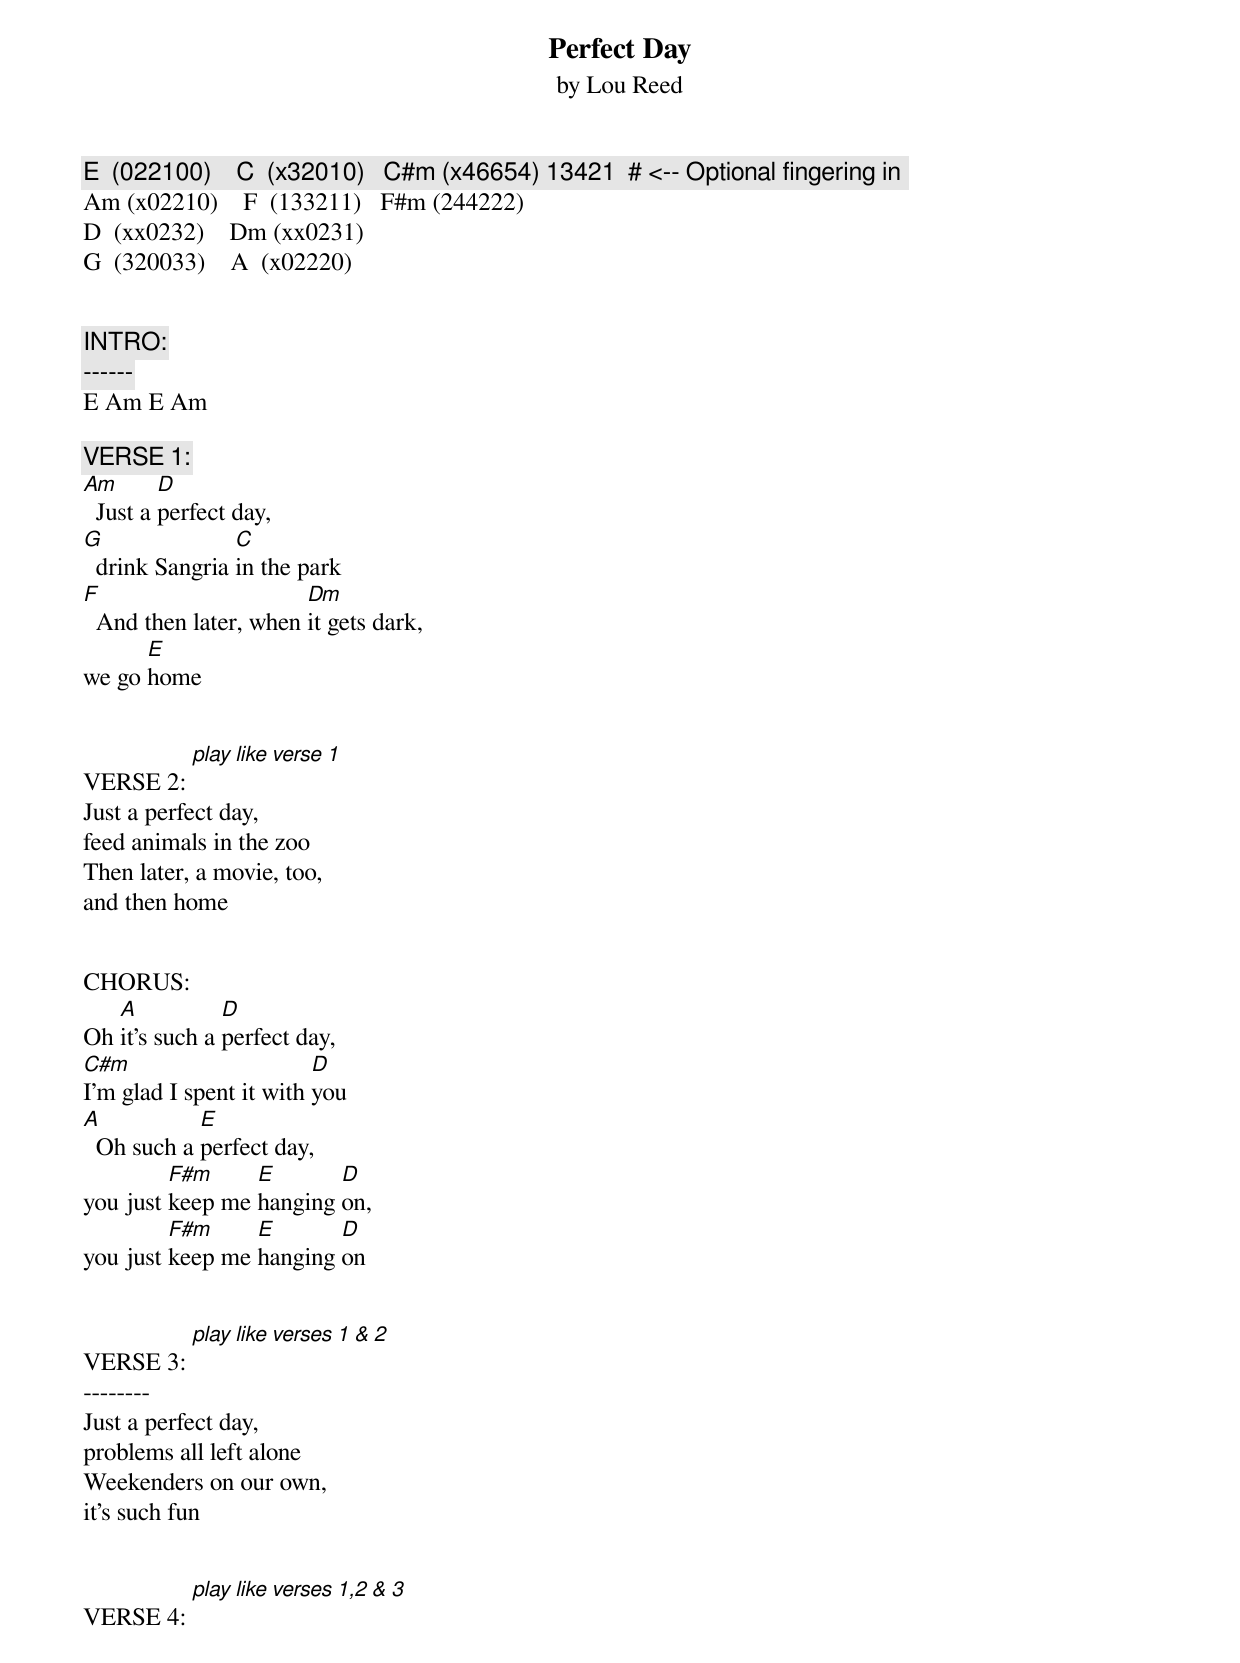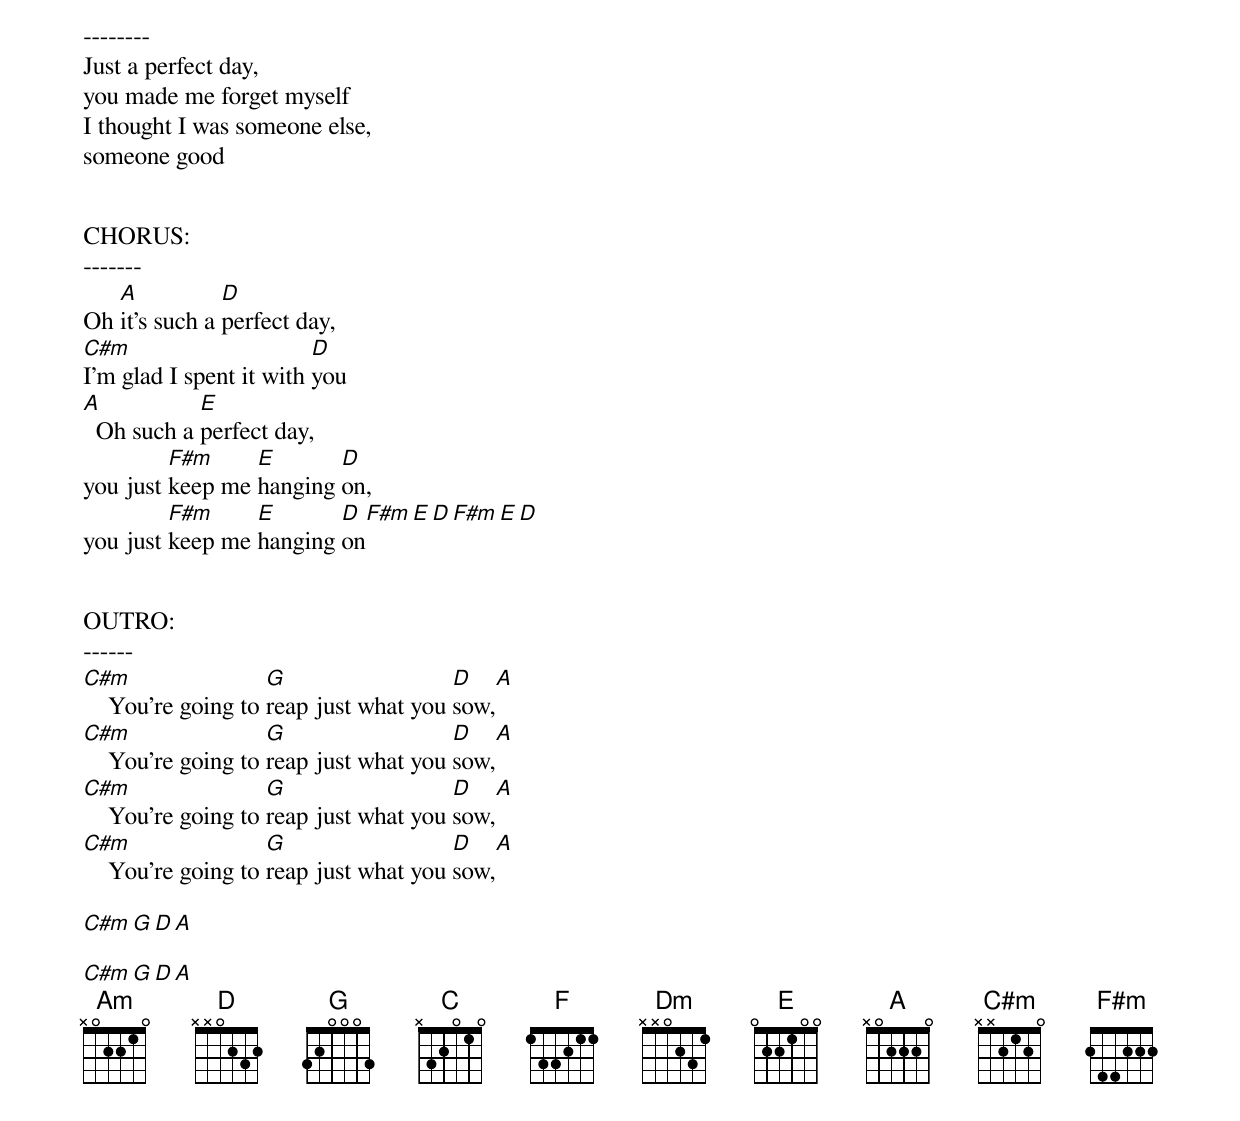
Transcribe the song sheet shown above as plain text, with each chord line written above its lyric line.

Perfect Day
by Lou Reed

E  (022100)    C  (x32010)   C#m (x46654) [13421]  # <-- Optional fingering in []
Am (x02210)    F  (133211)   F#m (244222)
D  (xx0232)    Dm (xx0231)
G  (320033)    A  (x02220)


INTRO:
------
E Am E Am

VERSE 1:
Am       D
  Just a perfect day,
G               C
  drink Sangria in the park
F                      Dm
  And then later, when it gets dark,
      E
we go home


VERSE 2: [play like verse 1]
Just a perfect day,
feed animals in the zoo
Then later, a movie, too,
and then home


CHORUS:
   A           D
Oh it's such a perfect day,
C#m                      D
I'm glad I spent it with you
A           E
  Oh such a perfect day,
         F#m     E       D
you just keep me hanging on,
         F#m     E       D
you just keep me hanging on


VERSE 3: [play like verses 1 & 2]
--------
Just a perfect day,
problems all left alone
Weekenders on our own,
it's such fun


VERSE 4: [play like verses 1,2 & 3]
--------
Just a perfect day,
you made me forget myself
I thought I was someone else,
someone good


CHORUS:
-------
   A           D
Oh it's such a perfect day,
C#m                      D
I'm glad I spent it with you
A           E
  Oh such a perfect day,
         F#m     E       D
you just keep me hanging on,
         F#m     E       D    F#m  E  D    F#m  E  D
you just keep me hanging on


OUTRO:
------
C#m                 G                  D      A
    You're going to reap just what you sow,
C#m                 G                  D      A
    You're going to reap just what you sow,
C#m                 G                  D      A
    You're going to reap just what you sow,
C#m                 G                  D      A
    You're going to reap just what you sow,

C#m   G   D   A

C#m   G   D   A
